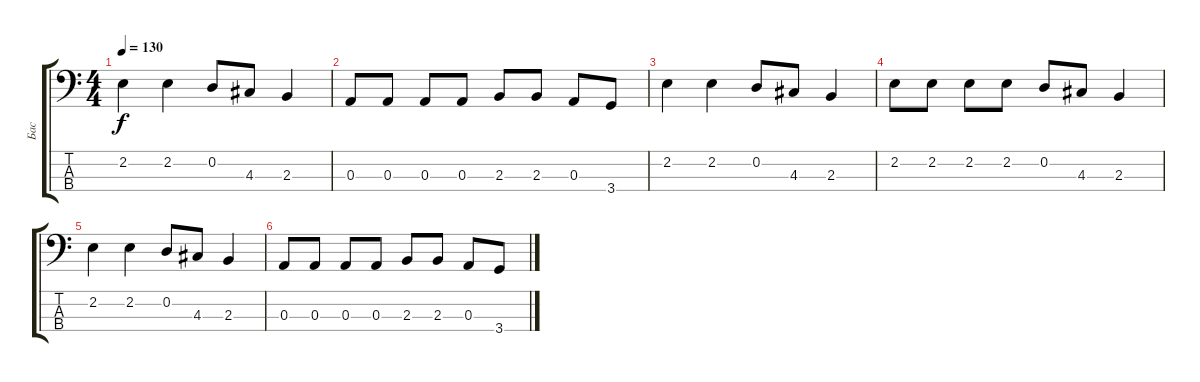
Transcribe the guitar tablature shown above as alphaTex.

\track ("Бас" "Бас") {instrument electricbasspick}
\staff {score tabs}
\tuning (G2 D2 A1 E1) {hide}
\ts (4 4)
\tempo 130
\clef f4
\ks c
2.2.4{dy f} 2.2.4 0.2.8 4.3.8 2.3.4 |
0.3.8 0.3.8 0.3.8 0.3.8 2.3.8 2.3.8 0.3.8 3.4.8 |
2.2.4 2.2.4 0.2.8 4.3.8 2.3.4 |
2.2.8 2.2.8 2.2.8 2.2.8 0.2.8 4.3.8 2.3.4 |
2.2.4 2.2.4 0.2.8 4.3.8 2.3.4 |
0.3.8 0.3.8 0.3.8 0.3.8 2.3.8 2.3.8 0.3.8 3.4.8
